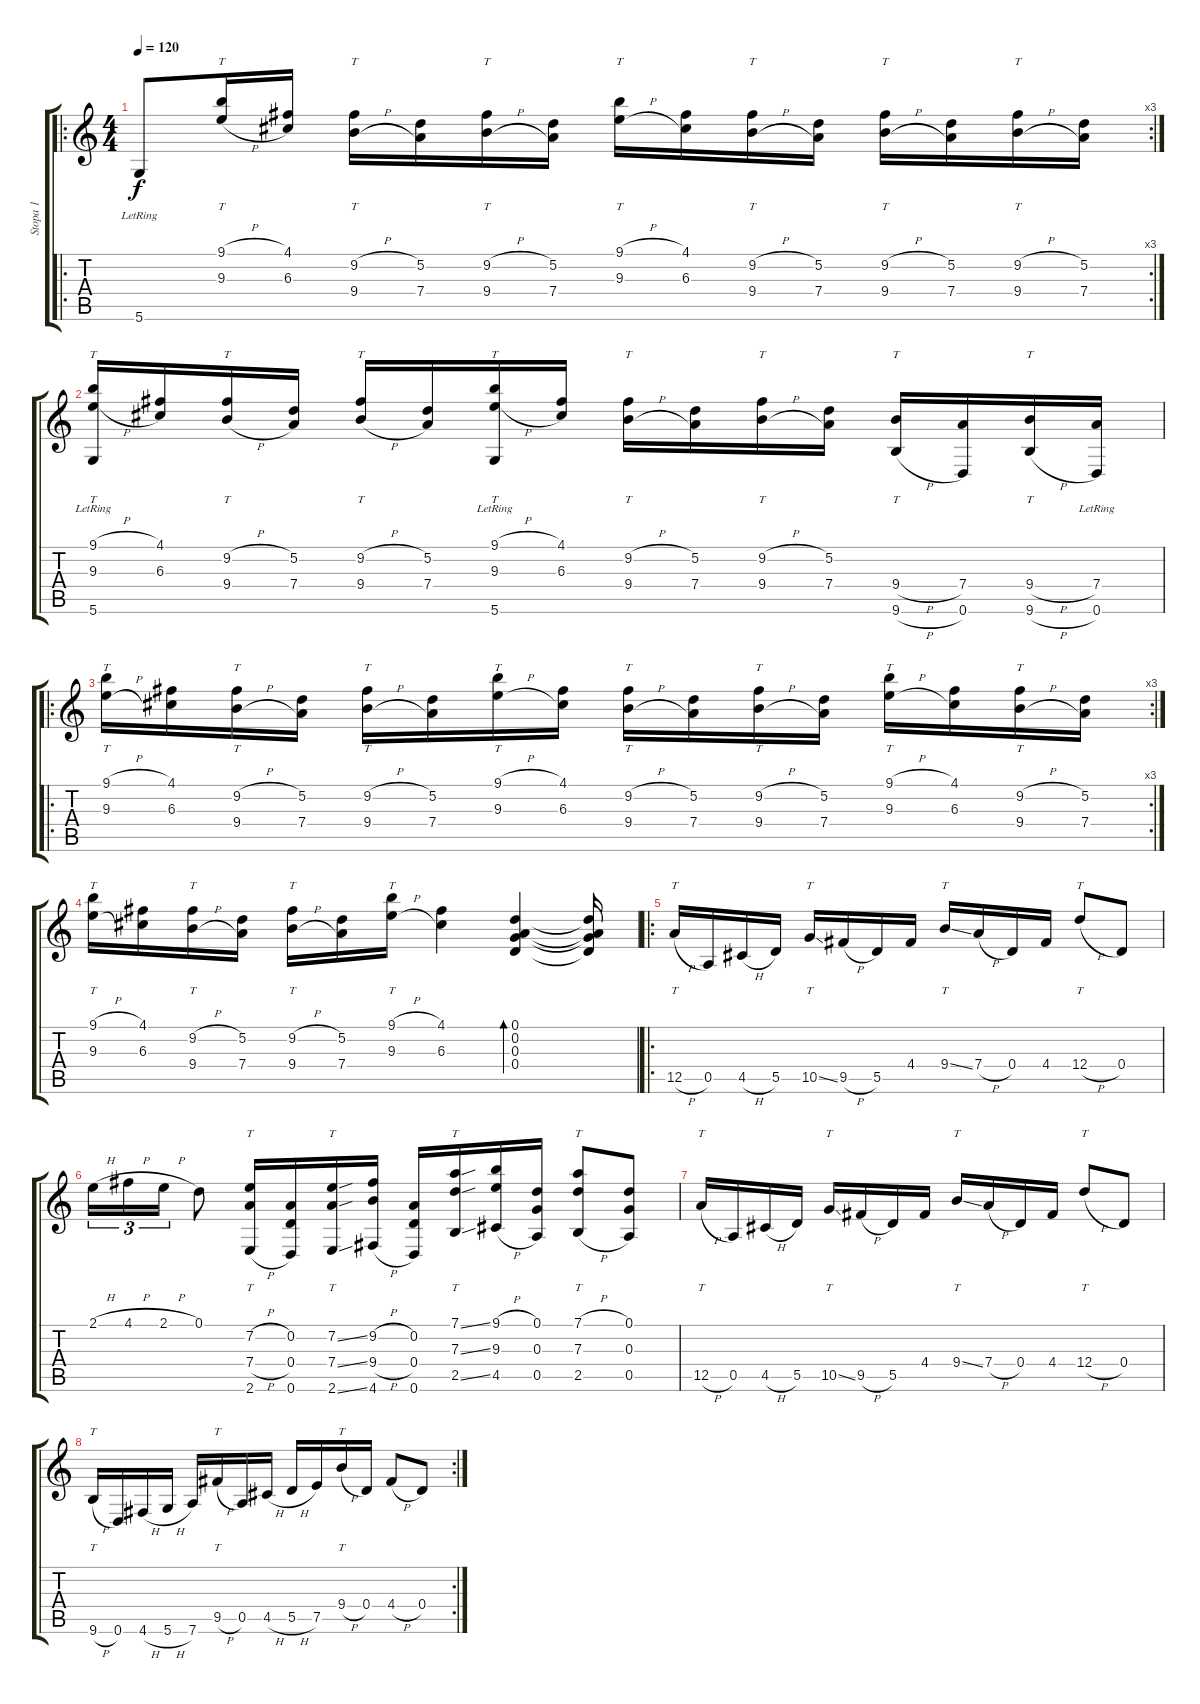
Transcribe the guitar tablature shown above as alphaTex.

\track ("Stopa 1" "Stopa 1") {instrument acousticguitarsteel}
\staff {score tabs}
\tuning (D4 A3 G3 D3 A2 D2) {hide}
\ro
\rc 3
\ts (4 4)
\tempo 120
\clef g2
\ks c
5.6{lr}.8{dy f} (9.1{h} 9.3{h}).16{tt} (4.1 6.3).16 (9.2{h} 9.4{h}).16{tt} (5.2 7.4).16 (9.2{h} 9.4{h}).16{tt} (5.2 7.4).16 (9.1{h} 9.3{h}).16{tt} (4.1 6.3).16 (9.2{h} 9.4{h}).16{tt} (5.2 7.4).16 (9.2{h} 9.4{h}).16{tt} (5.2 7.4).16 (9.2{h} 9.4{h}).16{tt} (5.2 7.4).16 |
(9.1{h} 9.3{h} 5.6{lr}).16{tt} (4.1 6.3).16 (9.2{h} 9.4{h}).16{tt} (5.2 7.4).16 (9.2{h} 9.4{h}).16{tt} (5.2 7.4).16 (9.1{h} 9.3{h} 5.6{lr}).16{tt} (4.1 6.3).16 (9.2{h} 9.4{h}).16{tt} (5.2 7.4).16 (9.2{h} 9.4{h}).16{tt} (5.2 7.4).16 (9.4{h} 9.6{h}).16{tt} (7.4 0.6).16 (9.4{h} 9.6{h}).16{tt} (7.4 0.6{lr}).16 |
\ro
\rc 3
(9.1{h} 9.3{h}).16{tt} (4.1 6.3).16 (9.2{h} 9.4{h}).16{tt} (5.2 7.4).16 (9.2{h} 9.4{h}).16{tt} (5.2 7.4).16 (9.1{h} 9.3{h}).16{tt} (4.1 6.3).16 (9.2{h} 9.4{h}).16{tt} (5.2 7.4).16 (9.2{h} 9.4{h}).16{tt} (5.2 7.4).16 (9.1{h} 9.3{h}).16{tt} (4.1 6.3).16 (9.2{h} 9.4{h}).16{tt} (5.2 7.4).16 |
(9.1{h} 9.3{h}).16{tt} (4.1 6.3).16 (9.2{h} 9.4{h}).16{tt} (5.2 7.4).16 (9.2{h} 9.4{h}).16{tt} (5.2 7.4).16 (9.1{h} 9.3{h}).16{tt} (4.1 6.3).4 (0.1 0.2 0.3 0.4).4{bd 120} (0.1{t} 0.2{t} 0.3{t} 0.4{t}).16 |
\ro
12.5{h}.16{tt} 0.5.16 4.5{h}.16 5.5.16 10.5{ss}.16{tt} 9.5{h}.16 5.5.16 4.4.16 9.4{ss}.16{tt} 7.4{h}.16 0.4.16 4.4.16 12.4{h}.8{tt} 0.4.8 |
2.1{h}.16{tu (3 2)} 4.1{h}.16{tu (3 2)} 2.1{h}.16{tu (3 2)} 0.1.8 (7.2{h} 7.4{h} 2.6{h}).16{tt} (0.2 0.4 0.6).16 (7.2{ss} 7.4{ss} 2.6{ss}).16{tt} (9.2{h} 9.4{h} 4.6{h}).16 (0.2 0.4 0.6).16 (7.1{ss} 7.3{ss} 2.5{ss}).16{tt} (9.1{h} 9.3{h} 4.5{h}).16 (0.1 0.3 0.5).16 (7.1{h} 7.3{h} 2.5{h}).8{tt} (0.1 0.3 0.5).8 |
12.5{h}.16{tt} 0.5.16 4.5{h}.16 5.5.16 10.5{ss}.16{tt} 9.5{h}.16 5.5.16 4.4.16 9.4{ss}.16{tt} 7.4{h}.16 0.4.16 4.4.16 12.4{h}.8{tt} 0.4.8 |
\rc 2
9.6{h}.16{tt} 0.6.16 4.6{h}.16 5.6{h}.16 7.6.16 9.5{h}.16{tt} 0.5.16 4.5{h}.16 5.5{h}.16 7.5.16 9.4{h}.16{tt} 0.4.16 4.4{h}.8 0.4.8
